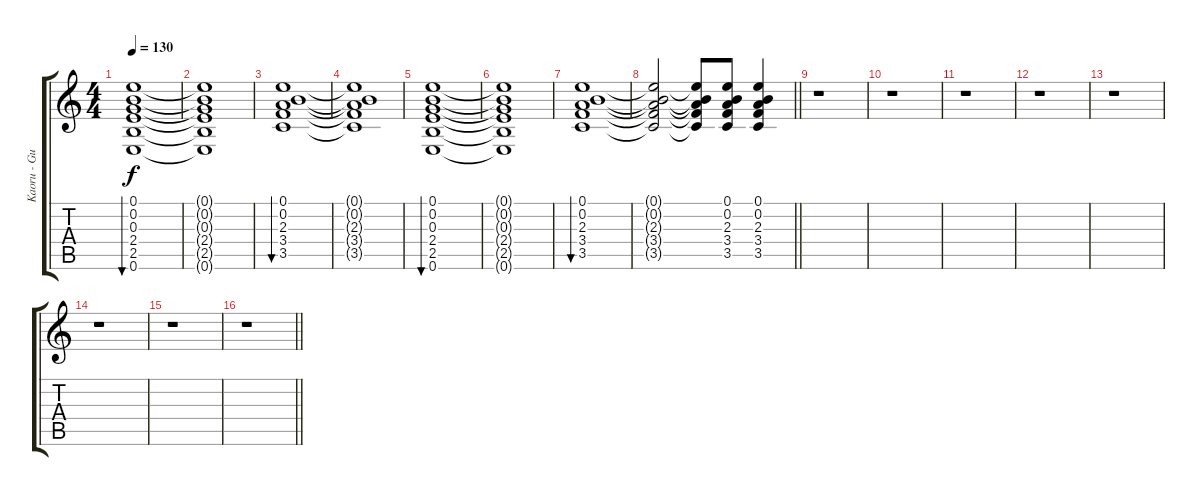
\track ("Kaoru - Guitar 1" "Kaoru - Gu") {instrument overdrivenguitar}
\staff {score tabs}
\tuning (E4 B3 G3 D3 A2 E2) {hide}
\ts (4 4)
\tempo 130
\clef g2
\ks c
(0.1 0.2 0.3 2.4 2.5 0.6).1{bu 480 dy f} |
(0.1{t} 0.2{t} 0.3{t} 2.4{t} 2.5{t} 0.6{t}).1 |
(0.1 0.2 2.3 3.4 3.5).1{bu 480} |
(0.1{t} 0.2{t} 2.3{t} 3.4{t} 3.5{t}).1 |
(0.1 0.2 0.3 2.4 2.5 0.6).1{bu 480} |
(0.1{t} 0.2{t} 0.3{t} 2.4{t} 2.5{t} 0.6{t}).1 |
(0.1 0.2 2.3 3.4 3.5).1{bu 480} |
\barLineRight lightlight
(0.1{t} 0.2{t} 2.3{t} 3.4{t} 3.5{t}).2 (0.1{t} 0.2{t} 2.3{t} 3.4{t} 3.5{t}).8 (0.1 0.2 2.3 3.4 3.5).8 (0.1 0.2 2.3 3.4 3.5).4 |
r.1 |
r.1 |
r.1 |
r.1 |
r.1 |
r.1 |
r.1 |
\barLineRight lightlight
r.1
